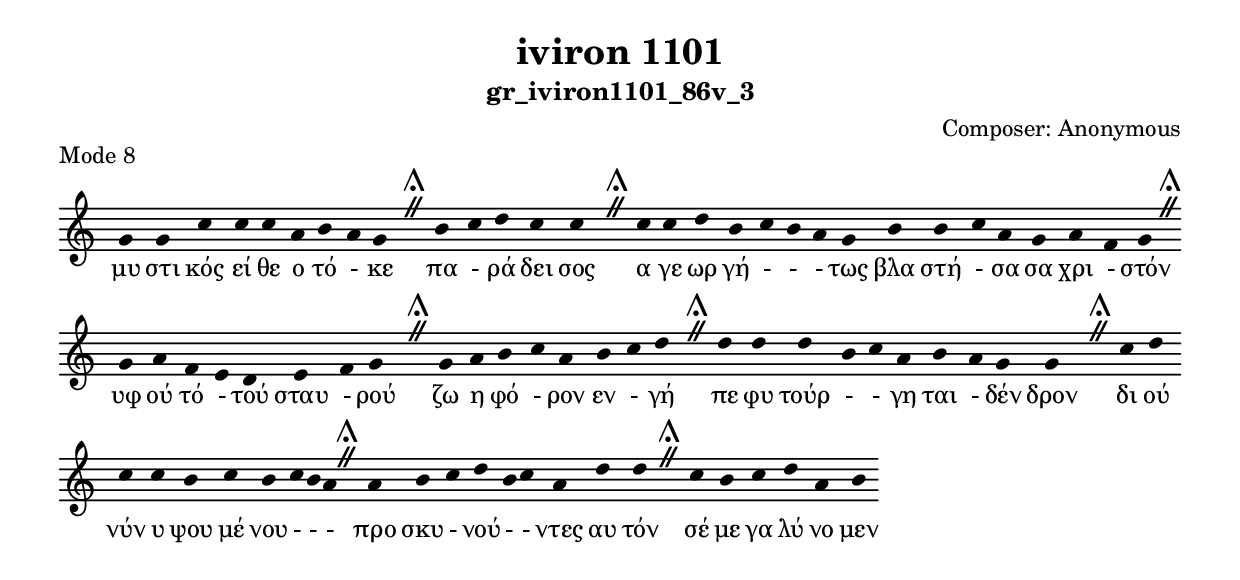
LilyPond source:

\include "gregorian.ly"

	\header {
 	  title = "iviron 1101"
	  subtitle = "gr_iviron1101_86v_3"
	  composer = "Composer: Αnonymous"
	  piece = "Mode 8"
	}

	chant = {
	  g'4 g'4 c''4 c''4 c''4 a'4 b'4 a'4 g'4 \divisioMaior
 b'4 c''4 d''4 c''4 c''4 \divisioMaior
 c''4 c''4 d''4 b'4 c''4 b'4 a'4 g'4 b'4 b'4 c''4 a'4 g'4 a'4 f'4 g'4 \divisioMaior
 g'4 a'4 f'4 e'4 d'4 e'4 f'4 g'4 \divisioMaior
 g'4 a'4 b'4 c''4 a'4 b'4 c''4 d''4 \divisioMaior
 d''4 d''4 d''4 b'4 c''4 a'4 b'4 a'4 g'4 g'4 \divisioMaior
 c''4 d''4 c''4 c''4 b'4 c''4 b'4 c''4 b'4 a'4 \divisioMaior
 a'4 b'4 c''4 d''4 b'4 c''4 a'4 d''4 d''4 \divisioMaior
 c''4 b'4 c''4 d''4 a'4 b'4\finalis
	}

	verba = \lyricmode {μυ στι κός εί θε ο τό - κε 
πα - ρά δει σος 
α γε ωρ γή -  -  - τως βλα στή - σα σα χρι - στόν 
υφ ού τό - τού σταυ - ρού 
ζω η φό - ρον εν - γή 
πε φυ τούρ -  - γη ται - δέν δρον 
δι ού νύν υ ψου μέ νου -  -  - 
προ σκυ - νού -  - ντες αυ τόν 
σέ με γα λύ νο μεν 
	}


	\score {
	  \new Staff <<
	  \new Voice = "melody" \chant
	  \new Lyrics = "one" \lyricsto melody \verba
	  >>
	  \layout {
	    \context {
	      \Staff
	      \remove "Time_signature_engraver"
	      \remove "Bar_engraver"
	    }
	    \context {
	      \Voice
	      \remove "Stem_engraver"
	    }
	  }
	}